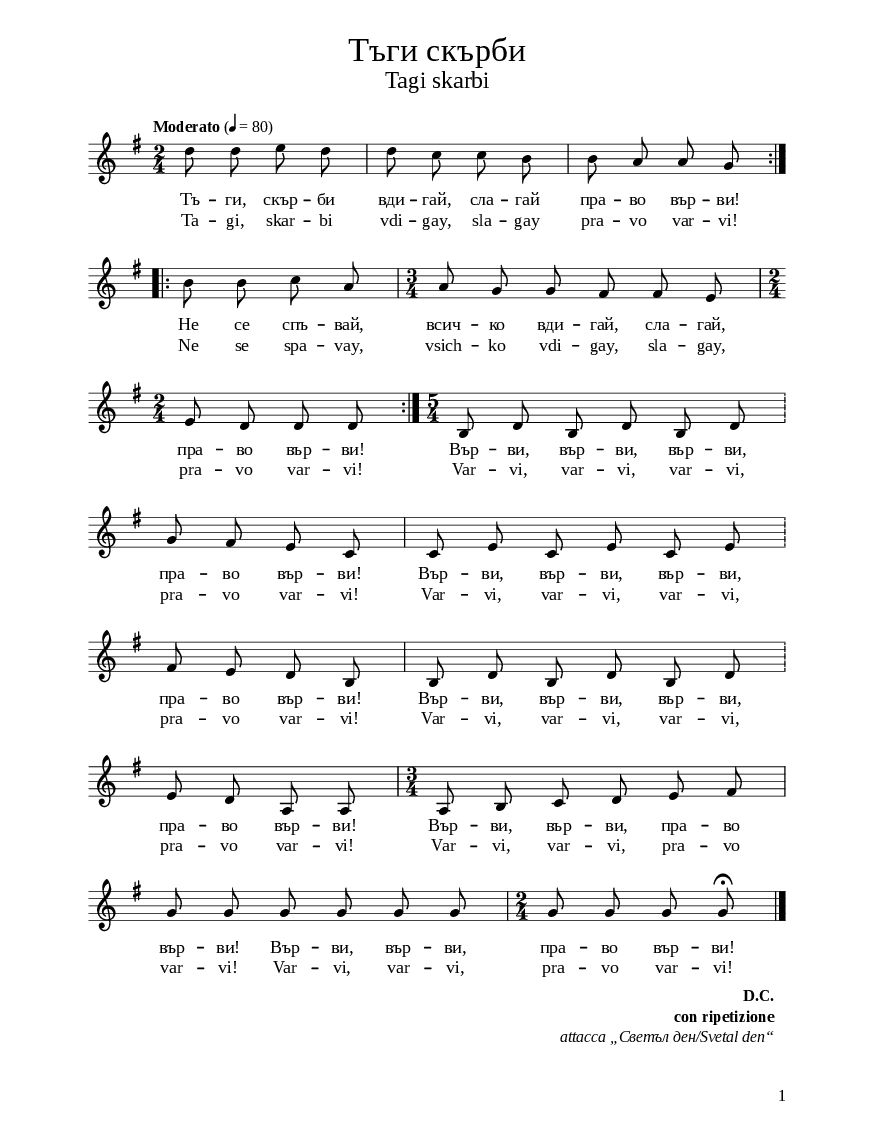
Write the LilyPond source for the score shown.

\version "2.24.0"

% include paper part and global functions
\include "include/globals.ily"

\bookpart {
  \include "include/bookpart-paper.ily"
  \score {
    \include "include/score-layout.ily"

    \new Voice \absolute  {
      \clef treble
      \key g \major
      \time 2/4
      \tempoFunc "Moderato" 4 "80"
      \autoBeamOff


      \repeat volta 2 { d''8 d'' e'' d'' | d''8 c'' c'' b' |b'8 a' a' g' \break }

      \repeat volta 2 {
        b' b' c'' a' | \time 3/4 a' g' g' fis' fis' e' \break

        \time 2/4 e' d' d' d' |
      } \time 5/4 b d' b d' b d' \bar "!" \break

      g' fis' e' c' | c' e' c' e'  c' e'  \bar "!" \break

      fis' e' d' b  | b d' b d' b d'  \bar "!" \break

      e' d' a a | \time 3/4 a b c' d' e' fis' |  \break

      g' g' g' g' g' g' \time 2/4  g' g' g' g' \fermata  |  \bar "|."

    }
    \addlyrics {
      Тъ -- ги, скър -- би вди  -- гай, сла  -- гай

      пра  --  во вър -- ви!

      Не се спъ -- вай, всич -- ко вди -- гай,

      сла -- гай, пра -- во вър -- ви!

      Вър -- ви, вър -- ви, вър -- ви, пра -- во вър -- ви!

      Вър -- ви, вър -- ви, вър -- ви, пра -- во вър -- ви!

      Вър -- ви, вър -- ви, вър -- ви, пра -- во вър -- ви!

      Вър -- ви, вър -- ви, пра -- во вър -- ви!

      Вър -- ви, вър -- ви, пра -- во вър -- ви!
    }
    \addlyrics {
      Ta -- gi, skar -- bi vdi  -- gay, sla  -- gay

      pra  --  vo var -- vi!

      Ne se spa -- vay, vsich -- ko vdi -- gay,

      sla -- gay, pra -- vo var -- vi!

      Var -- vi, var -- vi, var -- vi, pra -- vo var -- vi!

      Var -- vi, var -- vi, var -- vi, pra -- vo var -- vi!

      Var -- vi, var -- vi, var -- vi, pra -- vo var -- vi!

      Var -- vi, var -- vi, pra -- vo var -- vi!

      Var -- vi, var -- vi, pra -- vo var -- vi!
    }

    \header {
      title = \titleFunc "Тъги скърби" "Tagi skarbi"
    }

    \midi{}

  } % score



  \markup \dc-two "D.C." " con ripetizione"
  \markup \italic \dc-one-nobold "attacca „Светъл ден/Svetal den“"
  %


  % include foreign translation(s) of the song
  \version "2.24.2"

\markup \fill-line { \fontsize #deTitleFontSize "Trauer, Leid" }
\markup \null
\markup \null
\markup \fontsize #deCoupletFontSize {
  \hspace #12
  \override #`(baseline-skip . ,deCoupletBaselineSkip)

  \column {

	   
\line { " "Hebe auf Trauer und Leid, leg sie beiseite, }

  \line { " "und geh gerade.}

  \line { " "Stolpere nicht, hebe alles auf, }
  
  \line { " "lege es beiseite und gehe gerade.}

  \line { " "Gehe, gehe, gehe, gerade gehe!}

  \line { " "Gehe, gehe, gehe, gerade gehe!}

  \line { " "Gehe, gehe, gehe, gerade gehe!}

  \line { " "Gehe, gehe, gerade gehe,}

  \line { " "gehe, gehe gerade gehe!}


  
    }
}


} % bookpart
